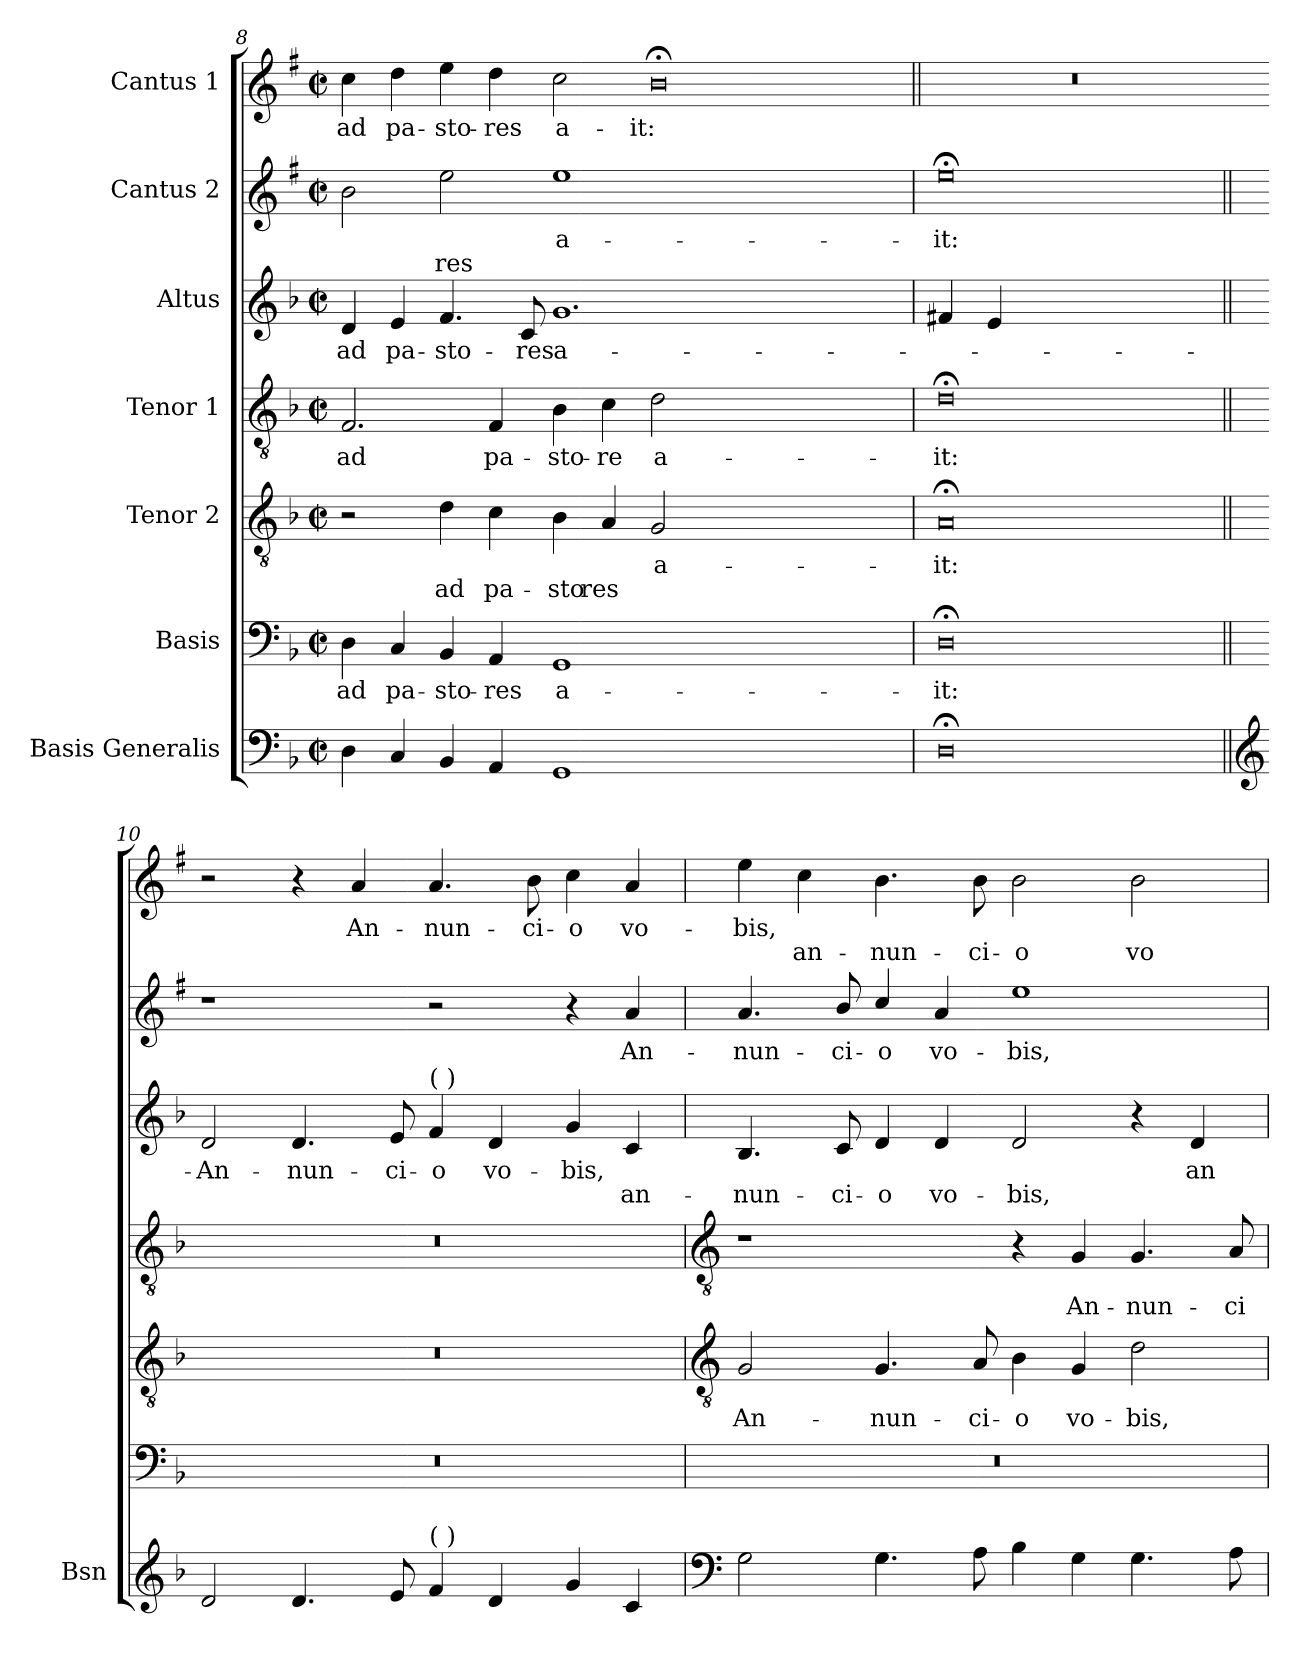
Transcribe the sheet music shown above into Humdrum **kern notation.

**kern	**kern	**text	**kern	**text	**text	**kern	**text	**kern	**text	**text	**kern	**text	**text	**kern	**text	**text
*part7	*part6	*part6	*part5	*part5	*part5	*part4	*part4	*part3	*part3	*part3	*part2	*part2	*part2	*part1	*part1	*part1
*staff7	*staff6	*staff6	*staff5	*staff5	*staff5	*staff4	*staff4	*staff3	*staff3	*staff3	*staff2	*staff2	*staff2	*staff1	*staff1	*staff1
*I"Basis Generalis	*I"Basis	*	*I"Tenor 2	*	*	*I"Tenor 1	*	*I"Altus	*	*	*I"Cantus 2	*	*	*I"Cantus 1	*	*
*I'Bsn	*	*	*	*	*	*	*	*	*	*	*	*	*	*	*	*
*clefF4	*clefF4	*	*clefGv2	*	*	*clefGv2	*	*clefG2	*	*	*clefG2	*	*	*clefG2	*	*
*	*	*	*	*	*	*	*	*	*	*	*ITrd1c2	*	*	*ITrd1c2	*	*
*k[b-]	*k[b-]	*	*k[b-]	*	*	*k[b-]	*	*k[b-]	*	*	*k[b-]	*	*	*k[b-]	*	*
*F:	*F:	*	*F:	*	*	*F:	*	*F:	*	*	*F:	*	*	*F:	*	*
*M4/2	*M4/2	*	*M4/2	*	*	*M4/2	*	*M4/2	*	*	*M4/2	*	*	*M4/2	*	*
*met(c|)	*met(c|)	*	*met(c|)	*	*	*met(c|)	*	*met(c|)	*	*	*met(c|)	*	*	*met(c|)	*	*
=8	=8	=8	=8	=8	=8	=8	=8	=8	=8	=8	=8	=8	=8	=8	=8	=8
!	!	!LO:LY:b	!	!	!	!	!LO:LY:b	!	!LO:LY:b	!	!	!	!	!	!LO:LY:b	!
4D	4D	ad	2r	.	.	2.F	ad	4d	ad	.	2a	.	.	4b-	ad	.
!	!	!LO:LY:b	!	!	!	!	!	!	!LO:LY:b	!	!	!	!	!	!LO:LY:b	!
4C	4C	pa-	.	.	.	.	.	4e	pa-	.	.	.	.	4cc	pa-	.
!	!	!LO:LY:b	!	!	!LO:LY:b	!	!	!	!LO:LY:b	!	!	!	!LO:LY:b	!	!LO:LY:b	!
4BB-	4BB-	-sto-	4d	.	ad	.	.	4.f	-sto-	.	2dd	.	res	4dd	-sto-	.
!	!	!LO:LY:b	!	!	!LO:LY:b	!	!LO:LY:b	!	!	!	!	!	!	!	!LO:LY:b	!
4AA	4AA	-res	4c	.	pa-	4F	pa-	.	.	.	.	.	.	4cc	-res	.
!	!	!	!	!	!	!	!	!	!LO:LY:b	!	!	!	!	!	!	!
.	.	.	.	.	.	.	.	8c	-res	.	.	.	.	.	.	.
!	!	!LO:LY:b	!	!	!LO:LY:b	!	!LO:LY:b	!	!LO:LY:b	!	!	!LO:LY:b	!	!	!LO:LY:b	!
1GG	1GG	a-	4B-	.	-sto	4B-	-sto-	1.g	a-	.	1dd	a-	.	2b-	a-	.
!	!	!	!	!	!LO:LY:b	!	!LO:LY:b	!	!	!	!	!	!	!	!	!
.	.	.	4A	.	res	4c	-re	.	.	.	.	.	.	.	.	.
!	!	!	!	!LO:LY:b	!	!	!LO:LY:b	!	!	!	!	!	!	!	!LO:LY:b	!
.	.	.	2G	a-	.	2d	a-	.	.	.	.	.	.	0a;<	-it:	.
1.ryy	1.ryy	.	1.ryy	.	.	1.ryy	.	.	.	.	1.ryy	.	.	.	.	.
.	.	.	.	.	.	.	.	1ryy	.	.	.	.	.	.	.	.
=9	=9	=9||	=9	=9||	=9||	=9	=9||	=9	=9||	=9||	=9	=9||	=9||	=9||	=9||	=9||
!	!	!LO:LY:b	!	!LO:LY:b	!	!	!LO:LY:b	!	!	!	!	!LO:LY:b	!	!	!	!
0D;<	0D;<	-it:	0A;<	-it:	.	0d;<	-it:	4f#	.	.	0dd;<	-it:	.	0r	.	.
.	.	.	.	.	.	.	.	4e	.	.	.	.	.	.	.	.
!	!	!	!	!	!	!	!	!	!LO:LY:b	!	!	!	!	!	!	!
.	.	.	.	.	.	.	.	1f#X;<yy	-it:	.	.	.	.	.	.	.
.	.	.	.	.	.	.	.	2ryy	.	.	.	.	.	.	.	.
!!LO:LB:g=z
=10||	=10||	=10	=10||	=10	=10	=10||	=10	=10||	=10	=10	=10||	=10	=10	=10	=10	=10
*clefG2	*	*	*	*	*	*	*	*	*	*	*	*	*	*	*	*
!	!	!	!	!	!	!	!	!	!LO:LY:b	!	!	!	!	!	!	!
2d	0r	.	0r	.	.	0r	.	2d	An-	.	1r	.	.	2r	.	.
!	!	!	!	!	!	!	!	!	!LO:LY:b	!	!	!	!	!	!	!
4.d	.	.	.	.	.	.	.	4.d	-nun-	.	.	.	.	4r	.	.
!	!	!	!	!	!	!	!	!	!	!	!	!	!	!	!LO:LY:b	!
.	.	.	.	.	.	.	.	.	.	.	.	.	.	4g	An-	.
!	!	!	!	!	!	!	!	!	!LO:LY:b	!	!	!	!	!	!	!
8e	.	.	.	.	.	.	.	8e	-ci-	.	.	.	.	.	.	.
!	!	!	!	!	!	!	!	!LO:TX:a:t=(  )	!	!	!	!	!	!	!	!
!LO:TX:a:t=(  )	!	!	!	!	!	!	!	!	!	!	!	!	!	!	!	!
!	!	!	!	!	!	!	!	!	!LO:LY:b	!	!	!	!	!	!LO:LY:b	!
4f	.	.	.	.	.	.	.	4f	-o	.	2r	.	.	4.g	-nun-	.
!	!	!	!	!	!	!	!	!	!LO:LY:b	!	!	!	!	!	!	!
4d	.	.	.	.	.	.	.	4d	vo-	.	.	.	.	.	.	.
!	!	!	!	!	!	!	!	!	!	!	!	!	!	!	!LO:LY:b	!
.	.	.	.	.	.	.	.	.	.	.	.	.	.	8a	-ci-	.
!	!	!	!	!	!	!	!	!	!LO:LY:b	!	!	!	!	!	!LO:LY:b	!
4g	.	.	.	.	.	.	.	4g	-bis,	.	4r	.	.	4b-	-o	.
!	!	!	!	!	!	!	!	!	!	!LO:LY:b	!	!LO:LY:b	!	!	!LO:LY:b	!
4c	.	.	.	.	.	.	.	4c	.	an-	4g	An-	.	4g	vo-	.
!!LO:LB:g=z
=11	=11	=11	=11	=11	=11	=11	=11	=11	=11	=11	=11	=11	=11	=11	=11	=11
*clefF4	*	*	*clefGv2	*	*	*clefGv2	*	*	*	*	*	*	*	*	*	*
!	!	!	!	!LO:LY:b	!	!	!	!	!	!LO:LY:b	!	!LO:LY:b	!	!	!LO:LY:b	!
*	*	*	*	*	*	*	*	*	*	*	*^	*	*	*	*	*
2G	0r	.	2G	An-	.	1r	.	4.B-	.	-nun-	4.g	0ryy	-nun-	.	4dd	-bis,	.
!	!	!	!	!	!	!	!	!	!	!	!	!	!	!	!	!	!LO:LY:b
.	.	.	.	.	.	.	.	.	.	.	.	.	.	.	4b-	.	an-
!	!	!	!	!	!	!	!	!	!	!LO:LY:b	!	!	!LO:LY:b	!	!	!	!
.	.	.	.	.	.	.	.	8c	.	-ci-	8a	.	-ci-	.	.	.	.
!	!	!	!	!LO:LY:b	!	!	!	!	!	!LO:LY:b	!	!	!LO:LY:b	!	!	!	!LO:LY:b
4.G	.	.	4.G	-nun-	.	.	.	4d	.	-o	4b-	.	-o	.	4.a	.	-nun-
!	!	!	!	!	!	!	!	!	!	!LO:LY:b	!	!	!LO:LY:b	!	!	!	!
.	.	.	.	.	.	.	.	4d	.	vo-	4g	.	vo-	.	.	.	.
!	!	!	!	!LO:LY:b	!	!	!	!	!	!	!	!	!	!	!	!	!LO:LY:b
8A	.	.	8A	-ci-	.	.	.	.	.	.	.	.	.	.	8a	.	-ci-
!	!	!	!	!LO:LY:b	!	!	!	!	!	!LO:LY:b	!	!	!LO:LY:b	!	!	!	!LO:LY:b
4B-	.	.	4B-	-o	.	4r	.	2d	.	-bis,	1dd	.	-bis,	.	2a	.	-o
!	!	!	!	!LO:LY:b	!	!	!LO:LY:b	!	!	!	!	!	!	!	!	!	!
4G	.	.	4G	vo-	.	4G	An-	.	.	.	.	.	.	.	.	.	.
!	!	!	!	!LO:LY:b	!	!	!LO:LY:b	!	!	!	!	!	!	!	!	!	!LO:LY:b
4.G	.	.	2d	-bis,	.	4.G	-nun-	4r	.	.	.	.	.	.	2a	.	vo-
!	!	!	!	!	!	!	!	!	!LO:LY:b	!	!	!	!	!	!	!	!
.	.	.	.	.	.	.	.	4d	an-	.	.	.	.	.	.	.	.
!	!	!	!	!	!	!	!LO:LY:b	!	!	!	!	!	!	!	!	!	!
8A	.	.	.	.	.	8A	-ci-	.	.	.	.	.	.	.	.	.	.
*	*	*	*	*	*	*	*	*	*	*	*v	*v	*	*	*	*	*
=	=	=	=	=	=	=	=	=	=	=	=	=	=	=	=	=
*-	*-	*-	*-	*-	*-	*-	*-	*-	*-	*-	*-	*-	*-	*-	*-	*-
